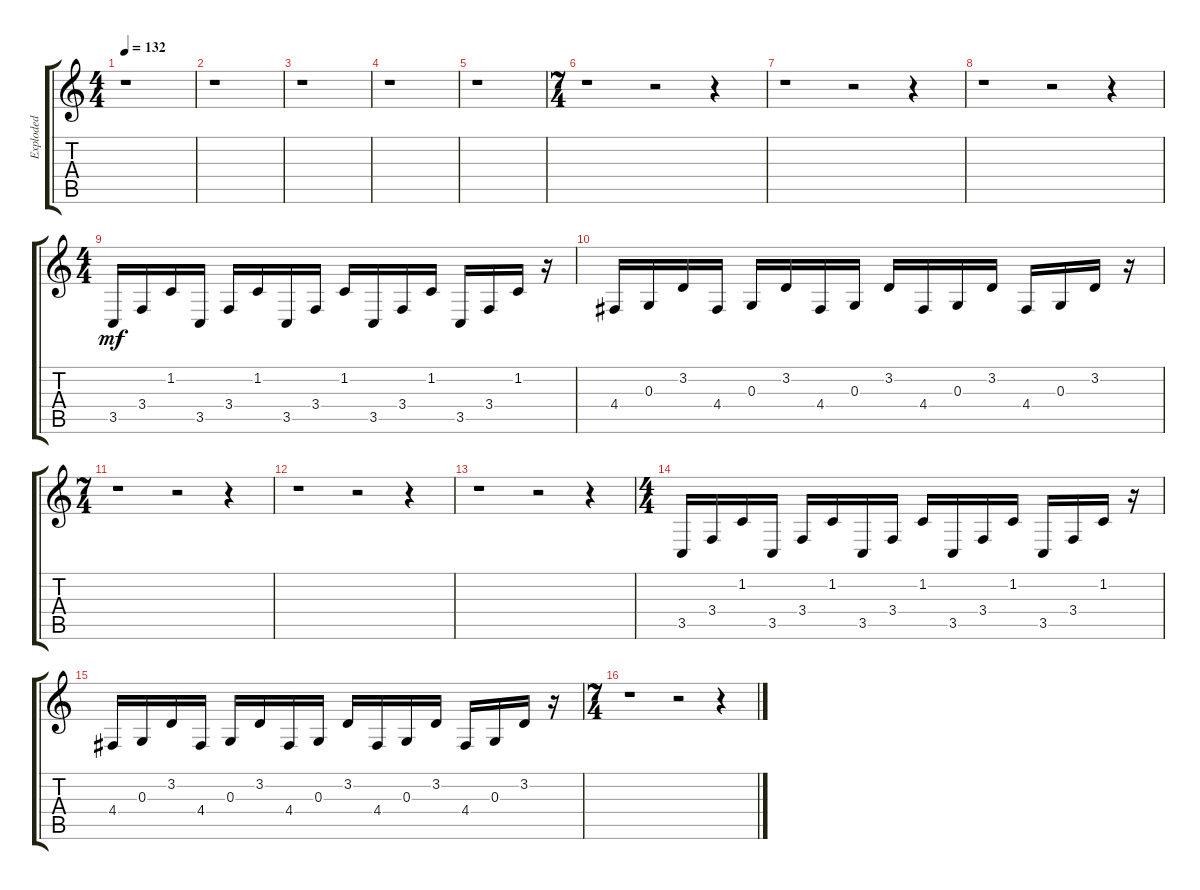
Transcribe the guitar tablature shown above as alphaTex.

\track ("Exploded" "Exploded") {instrument clavinet}
\staff {score tabs}
\tuning (E4 B3 G3 D3 A2 E2) {hide}
\ts (4 4)
\tempo 132
\clef g2
\ks c
r.1{dy mp} |
r.1 |
r.1 |
r.1 |
r.1 |
\ts (7 4)
r.1 r.2 r.4 |
r.1 r.2 r.4 |
r.1 r.2 r.4 |
\ts (4 4)
3.5.16{dy mf} 3.4.16 1.2.16 3.5.16 3.4.16 1.2.16 3.5.16 3.4.16 1.2.16 3.5.16 3.4.16 1.2.16 3.5.16 3.4.16 1.2.16 r.16 |
4.4.16 0.3.16 3.2.16 4.4.16 0.3.16 3.2.16 4.4.16 0.3.16 3.2.16 4.4.16 0.3.16 3.2.16 4.4.16 0.3.16 3.2.16 r.16 |
\ts (7 4)
r.1 r.2 r.4 |
r.1 r.2 r.4 |
r.1 r.2 r.4 |
\ts (4 4)
3.5.16 3.4.16 1.2.16 3.5.16 3.4.16 1.2.16 3.5.16 3.4.16 1.2.16 3.5.16 3.4.16 1.2.16 3.5.16 3.4.16 1.2.16 r.16 |
4.4.16 0.3.16 3.2.16 4.4.16 0.3.16 3.2.16 4.4.16 0.3.16 3.2.16 4.4.16 0.3.16 3.2.16 4.4.16 0.3.16 3.2.16 r.16 |
\ts (7 4)
r.1 r.2 r.4
